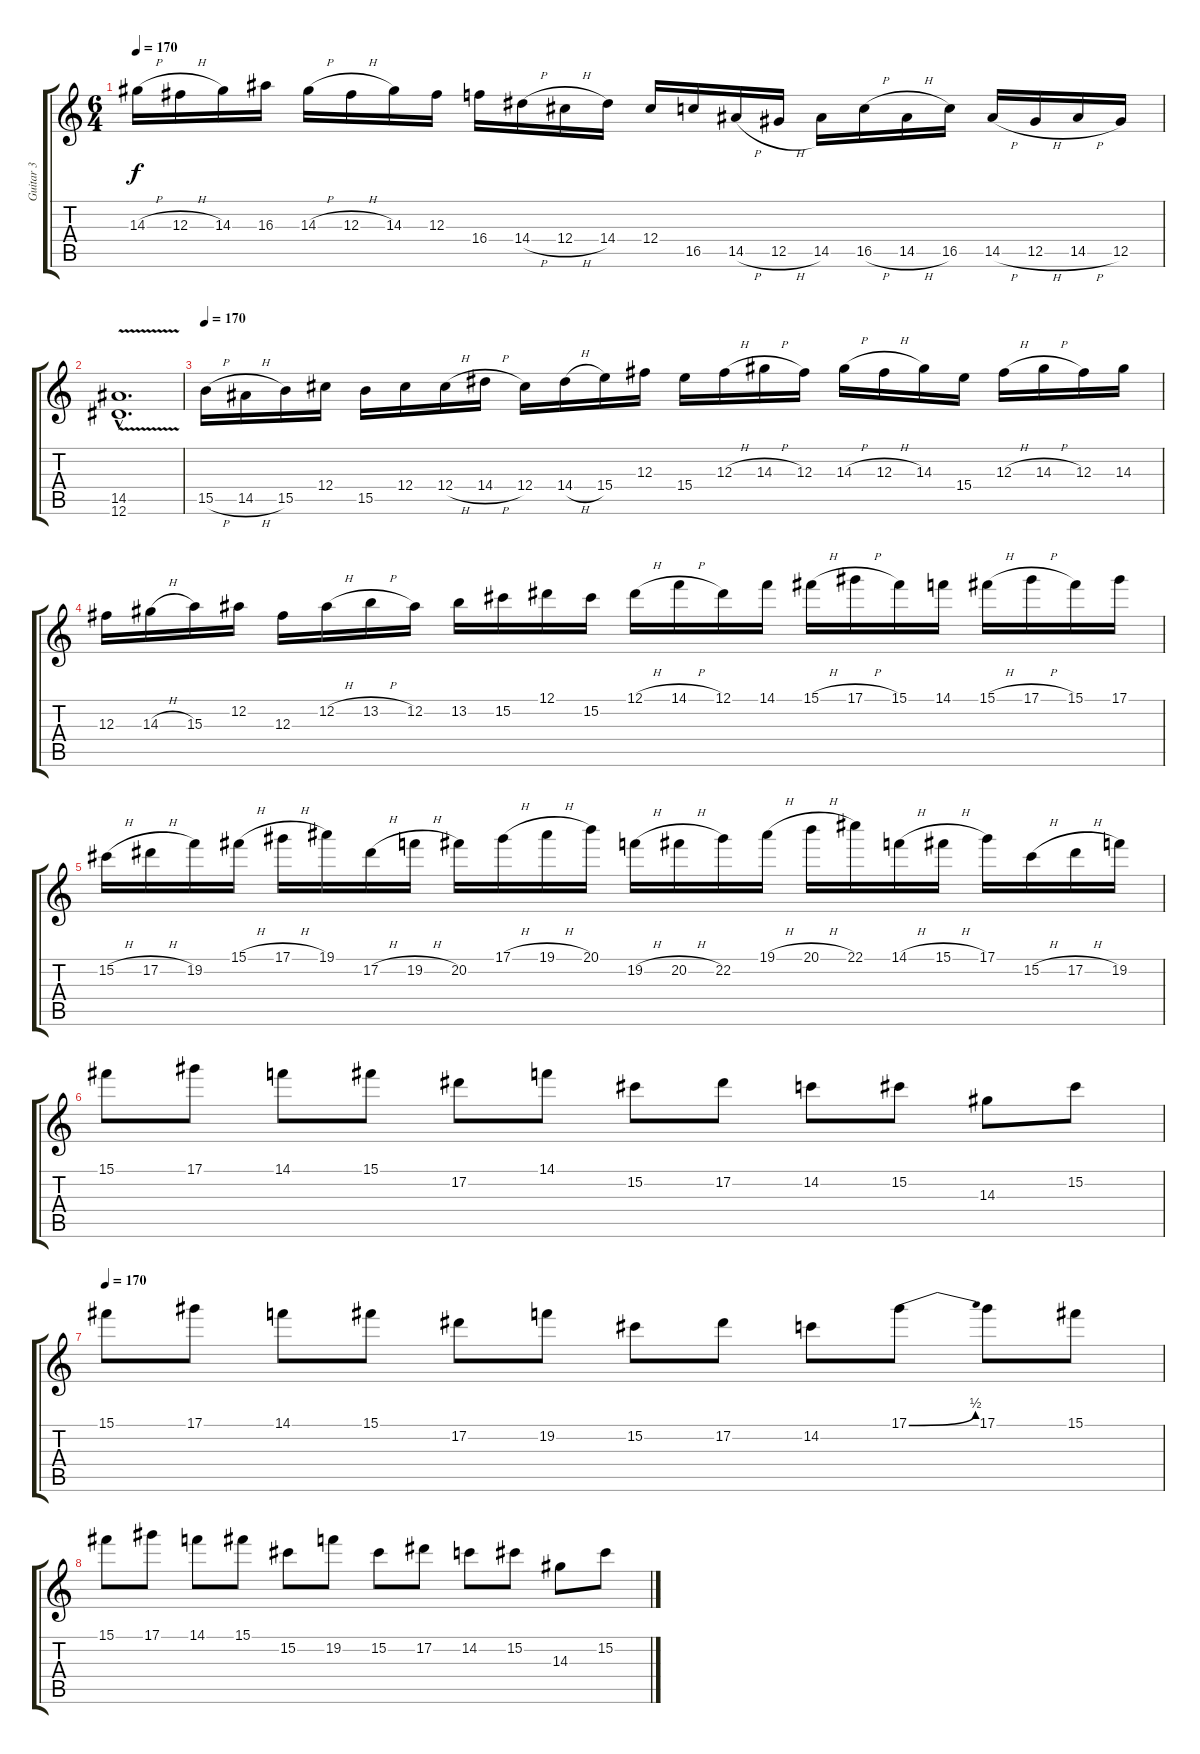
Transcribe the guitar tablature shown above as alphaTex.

\track ("Guitar 3" "Guitar 3") {instrument distortionguitar}
\staff {score tabs}
\tuning (Eb4 Bb3 Gb3 Db3 Ab2 Eb2) {hide}
\ts (6 4)
\tempo 170
\clef g2
\ks c
14.3{h}.16{dy f} 12.3{h}.16 14.3.16 16.3.16 14.3{h}.16 12.3{h}.16 14.3.16 12.3.16 16.4.16 14.4{h}.16 12.4{h}.16 14.4.16 12.4.16 16.5.16 14.5{h}.16 12.5{h}.16 14.5.16 16.5{h}.16 14.5{h}.16 16.5.16 14.5{h}.16 12.5{h}.16 14.5{h}.16 12.5.16 |
(14.5{v hac} 12.6{v hac}).1{d} |
\tempo 170
15.5{h}.16 14.5{h}.16 15.5.16 12.4.16 15.5.16 12.4.16 12.4{h}.16 14.4{h}.16 12.4.16 14.4{h}.16 15.4.16 12.3.16 15.4.16 12.3{h}.16 14.3{h}.16 12.3.16 14.3{h}.16 12.3{h}.16 14.3.16 15.4.16 12.3{h}.16 14.3{h}.16 12.3.16 14.3.16 |
12.3.16 14.3{h}.16 15.3.16 12.2.16 12.3.16 12.2{h}.16 13.2{h}.16 12.2.16 13.2.16 15.2.16 12.1.16 15.2.16 12.1{h}.16 14.1{h}.16 12.1.16 14.1.16 15.1{h}.16 17.1{h}.16 15.1.16 14.1.16 15.1{h}.16 17.1{h}.16 15.1.16 17.1.16 |
15.2{h}.16 17.2{h}.16 19.2.16 15.1{h}.16 17.1{h}.16 19.1.16 17.2{h}.16 19.2{h}.16 20.2.16 17.1{h}.16 19.1{h}.16 20.1.16 19.2{h}.16 20.2{h}.16 22.2.16 19.1{h}.16 20.1{h}.16 22.1.16 14.1{h}.16 15.1{h}.16 17.1.16 15.2{h}.16 17.2{h}.16 19.2.16 |
15.1.8 17.1.8 14.1.8 15.1.8 17.2.8 14.1.8 15.2.8 17.2.8 14.2.8 15.2.8 14.3.8 15.2.8 |
\tempo 170
15.1.8 17.1.8 14.1.8 15.1.8 17.2.8 19.2.8 15.2.8 17.2.8 14.2.8 17.1{be (bend 0 0 60 2)}.8 17.1.8 15.1.8 |
15.1.8 17.1.8 14.1.8 15.1.8 15.2.8 19.2.8 15.2.8 17.2.8 14.2.8 15.2.8 14.3.8 15.2.8
